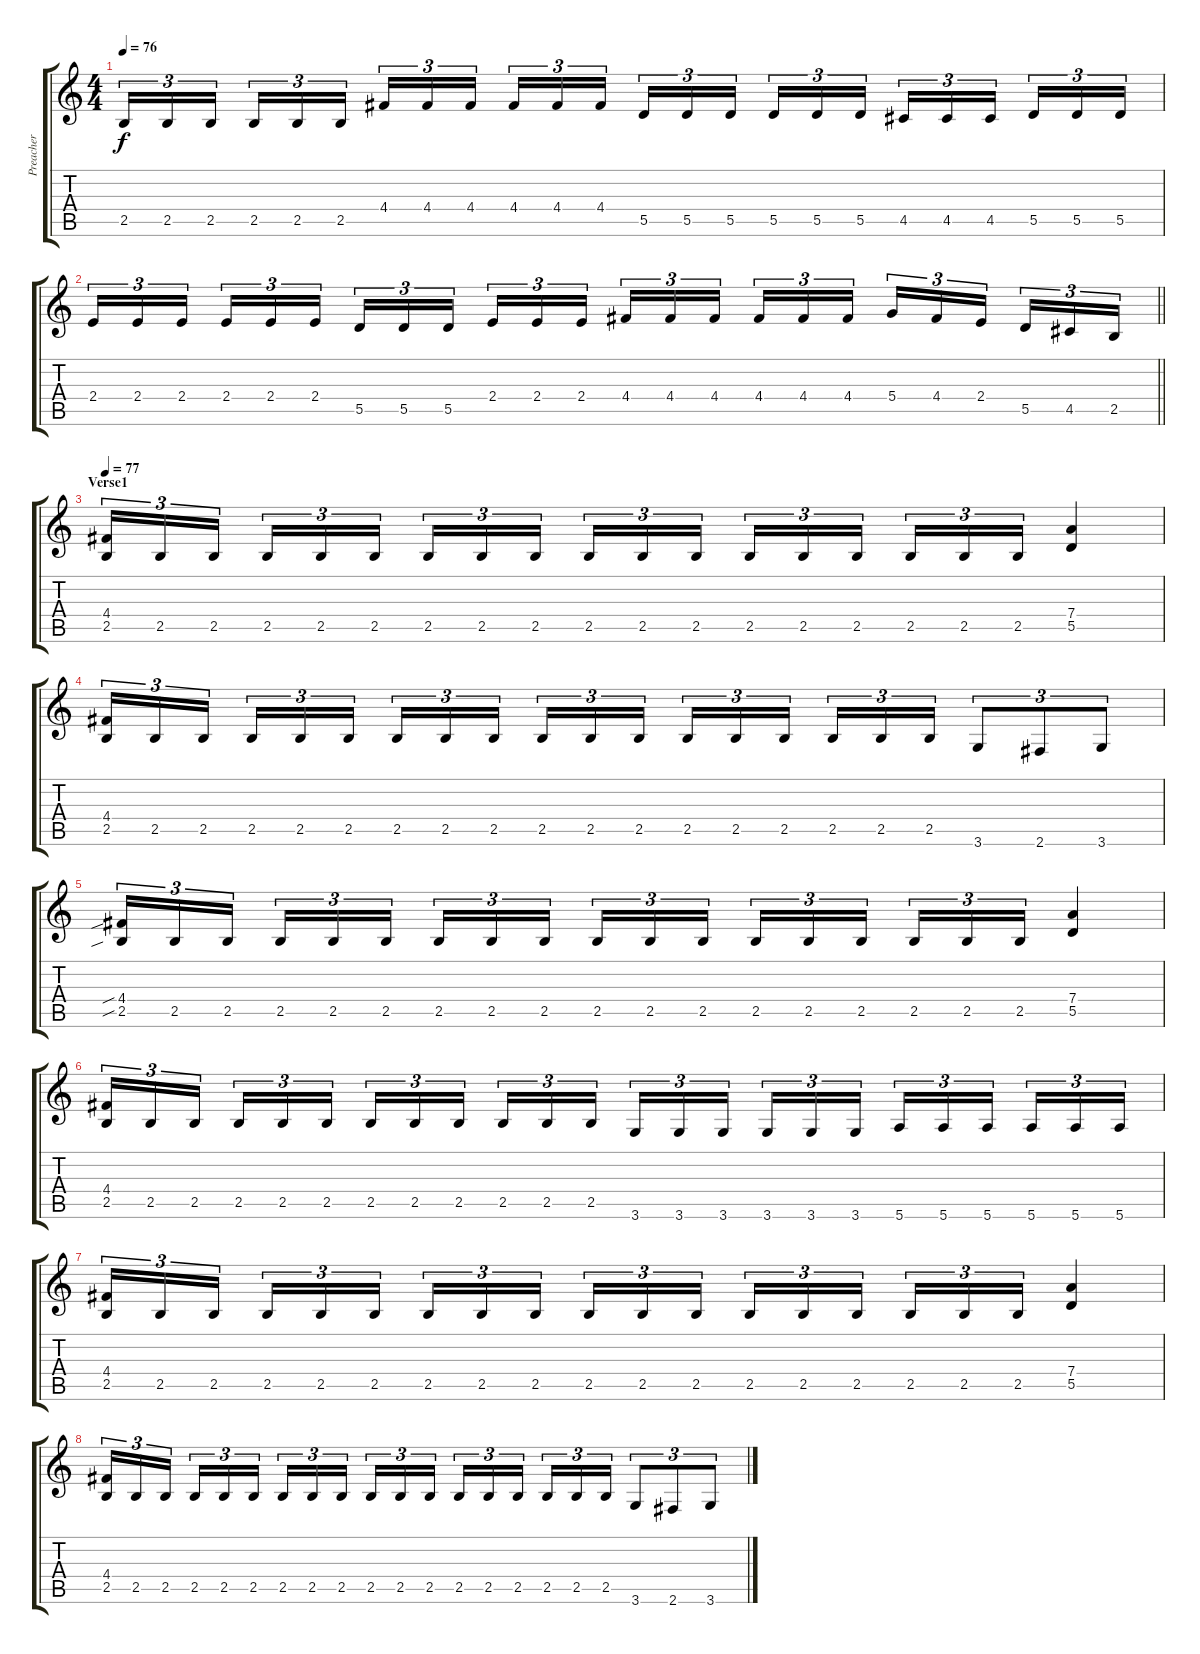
\track ("Preacher" "Preacher") {instrument distortionguitar}
\staff {score tabs}
\tuning (E4 B3 G3 D3 A2 E2) {hide}
\ts (4 4)
\tempo 76
\clef g2
\ks c
2.5.16{tu (3 2) dy f} 2.5.16{tu (3 2)} 2.5.16{tu (3 2) beam splitsecondary} 2.5.16{tu (3 2)} 2.5.16{tu (3 2)} 2.5.16{tu (3 2)} 4.4.16{tu (3 2)} 4.4.16{tu (3 2)} 4.4.16{tu (3 2) beam splitsecondary} 4.4.16{tu (3 2)} 4.4.16{tu (3 2)} 4.4.16{tu (3 2)} 5.5.16{tu (3 2)} 5.5.16{tu (3 2)} 5.5.16{tu (3 2) beam splitsecondary} 5.5.16{tu (3 2)} 5.5.16{tu (3 2)} 5.5.16{tu (3 2)} 4.5.16{tu (3 2)} 4.5.16{tu (3 2)} 4.5.16{tu (3 2) beam splitsecondary} 5.5.16{tu (3 2)} 5.5.16{tu (3 2)} 5.5.16{tu (3 2)} |
\barLineRight lightlight
2.4.16{tu (3 2)} 2.4.16{tu (3 2)} 2.4.16{tu (3 2) beam splitsecondary} 2.4.16{tu (3 2)} 2.4.16{tu (3 2)} 2.4.16{tu (3 2)} 5.5.16{tu (3 2)} 5.5.16{tu (3 2)} 5.5.16{tu (3 2) beam splitsecondary} 2.4.16{tu (3 2)} 2.4.16{tu (3 2)} 2.4.16{tu (3 2)} 4.4.16{tu (3 2)} 4.4.16{tu (3 2)} 4.4.16{tu (3 2) beam splitsecondary} 4.4.16{tu (3 2)} 4.4.16{tu (3 2)} 4.4.16{tu (3 2)} 5.4.16{tu (3 2)} 4.4.16{tu (3 2)} 2.4.16{tu (3 2) beam splitsecondary} 5.5.16{tu (3 2)} 4.5.16{tu (3 2)} 2.5.16{tu (3 2)} |
\section ("" "Verse1")
\tempo 77
(4.4 2.5).16{tu (3 2)} 2.5.16{tu (3 2)} 2.5.16{tu (3 2) beam splitsecondary} 2.5.16{tu (3 2)} 2.5.16{tu (3 2)} 2.5.16{tu (3 2)} 2.5.16{tu (3 2)} 2.5.16{tu (3 2)} 2.5.16{tu (3 2) beam splitsecondary} 2.5.16{tu (3 2)} 2.5.16{tu (3 2)} 2.5.16{tu (3 2)} 2.5.16{tu (3 2)} 2.5.16{tu (3 2)} 2.5.16{tu (3 2) beam splitsecondary} 2.5.16{tu (3 2)} 2.5.16{tu (3 2)} 2.5.16{tu (3 2)} (7.4 5.5).4 |
(4.4 2.5).16{tu (3 2)} 2.5.16{tu (3 2)} 2.5.16{tu (3 2) beam splitsecondary} 2.5.16{tu (3 2)} 2.5.16{tu (3 2)} 2.5.16{tu (3 2)} 2.5.16{tu (3 2)} 2.5.16{tu (3 2)} 2.5.16{tu (3 2) beam splitsecondary} 2.5.16{tu (3 2)} 2.5.16{tu (3 2)} 2.5.16{tu (3 2)} 2.5.16{tu (3 2)} 2.5.16{tu (3 2)} 2.5.16{tu (3 2) beam splitsecondary} 2.5.16{tu (3 2)} 2.5.16{tu (3 2)} 2.5.16{tu (3 2)} 3.6.8{tu (3 2)} 2.6.8{tu (3 2)} 3.6.8{tu (3 2)} |
(4.4{sib} 2.5{sib}).16{tu (3 2)} 2.5.16{tu (3 2)} 2.5.16{tu (3 2) beam splitsecondary} 2.5.16{tu (3 2)} 2.5.16{tu (3 2)} 2.5.16{tu (3 2)} 2.5.16{tu (3 2)} 2.5.16{tu (3 2)} 2.5.16{tu (3 2) beam splitsecondary} 2.5.16{tu (3 2)} 2.5.16{tu (3 2)} 2.5.16{tu (3 2)} 2.5.16{tu (3 2)} 2.5.16{tu (3 2)} 2.5.16{tu (3 2) beam splitsecondary} 2.5.16{tu (3 2)} 2.5.16{tu (3 2)} 2.5.16{tu (3 2)} (7.4 5.5).4 |
(4.4 2.5).16{tu (3 2)} 2.5.16{tu (3 2)} 2.5.16{tu (3 2) beam splitsecondary} 2.5.16{tu (3 2)} 2.5.16{tu (3 2)} 2.5.16{tu (3 2)} 2.5.16{tu (3 2)} 2.5.16{tu (3 2)} 2.5.16{tu (3 2) beam splitsecondary} 2.5.16{tu (3 2)} 2.5.16{tu (3 2)} 2.5.16{tu (3 2)} 3.6.16{tu (3 2)} 3.6.16{tu (3 2)} 3.6.16{tu (3 2) beam splitsecondary} 3.6.16{tu (3 2)} 3.6.16{tu (3 2)} 3.6.16{tu (3 2)} 5.6.16{tu (3 2)} 5.6.16{tu (3 2)} 5.6.16{tu (3 2) beam splitsecondary} 5.6.16{tu (3 2)} 5.6.16{tu (3 2)} 5.6.16{tu (3 2)} |
(4.4 2.5).16{tu (3 2)} 2.5.16{tu (3 2)} 2.5.16{tu (3 2) beam splitsecondary} 2.5.16{tu (3 2)} 2.5.16{tu (3 2)} 2.5.16{tu (3 2)} 2.5.16{tu (3 2)} 2.5.16{tu (3 2)} 2.5.16{tu (3 2) beam splitsecondary} 2.5.16{tu (3 2)} 2.5.16{tu (3 2)} 2.5.16{tu (3 2)} 2.5.16{tu (3 2)} 2.5.16{tu (3 2)} 2.5.16{tu (3 2) beam splitsecondary} 2.5.16{tu (3 2)} 2.5.16{tu (3 2)} 2.5.16{tu (3 2)} (7.4 5.5).4 |
(4.4 2.5).16{tu (3 2)} 2.5.16{tu (3 2)} 2.5.16{tu (3 2) beam splitsecondary} 2.5.16{tu (3 2)} 2.5.16{tu (3 2)} 2.5.16{tu (3 2)} 2.5.16{tu (3 2)} 2.5.16{tu (3 2)} 2.5.16{tu (3 2) beam splitsecondary} 2.5.16{tu (3 2)} 2.5.16{tu (3 2)} 2.5.16{tu (3 2)} 2.5.16{tu (3 2)} 2.5.16{tu (3 2)} 2.5.16{tu (3 2) beam splitsecondary} 2.5.16{tu (3 2)} 2.5.16{tu (3 2)} 2.5.16{tu (3 2)} 3.6.8{tu (3 2)} 2.6.8{tu (3 2)} 3.6.8{tu (3 2)}
